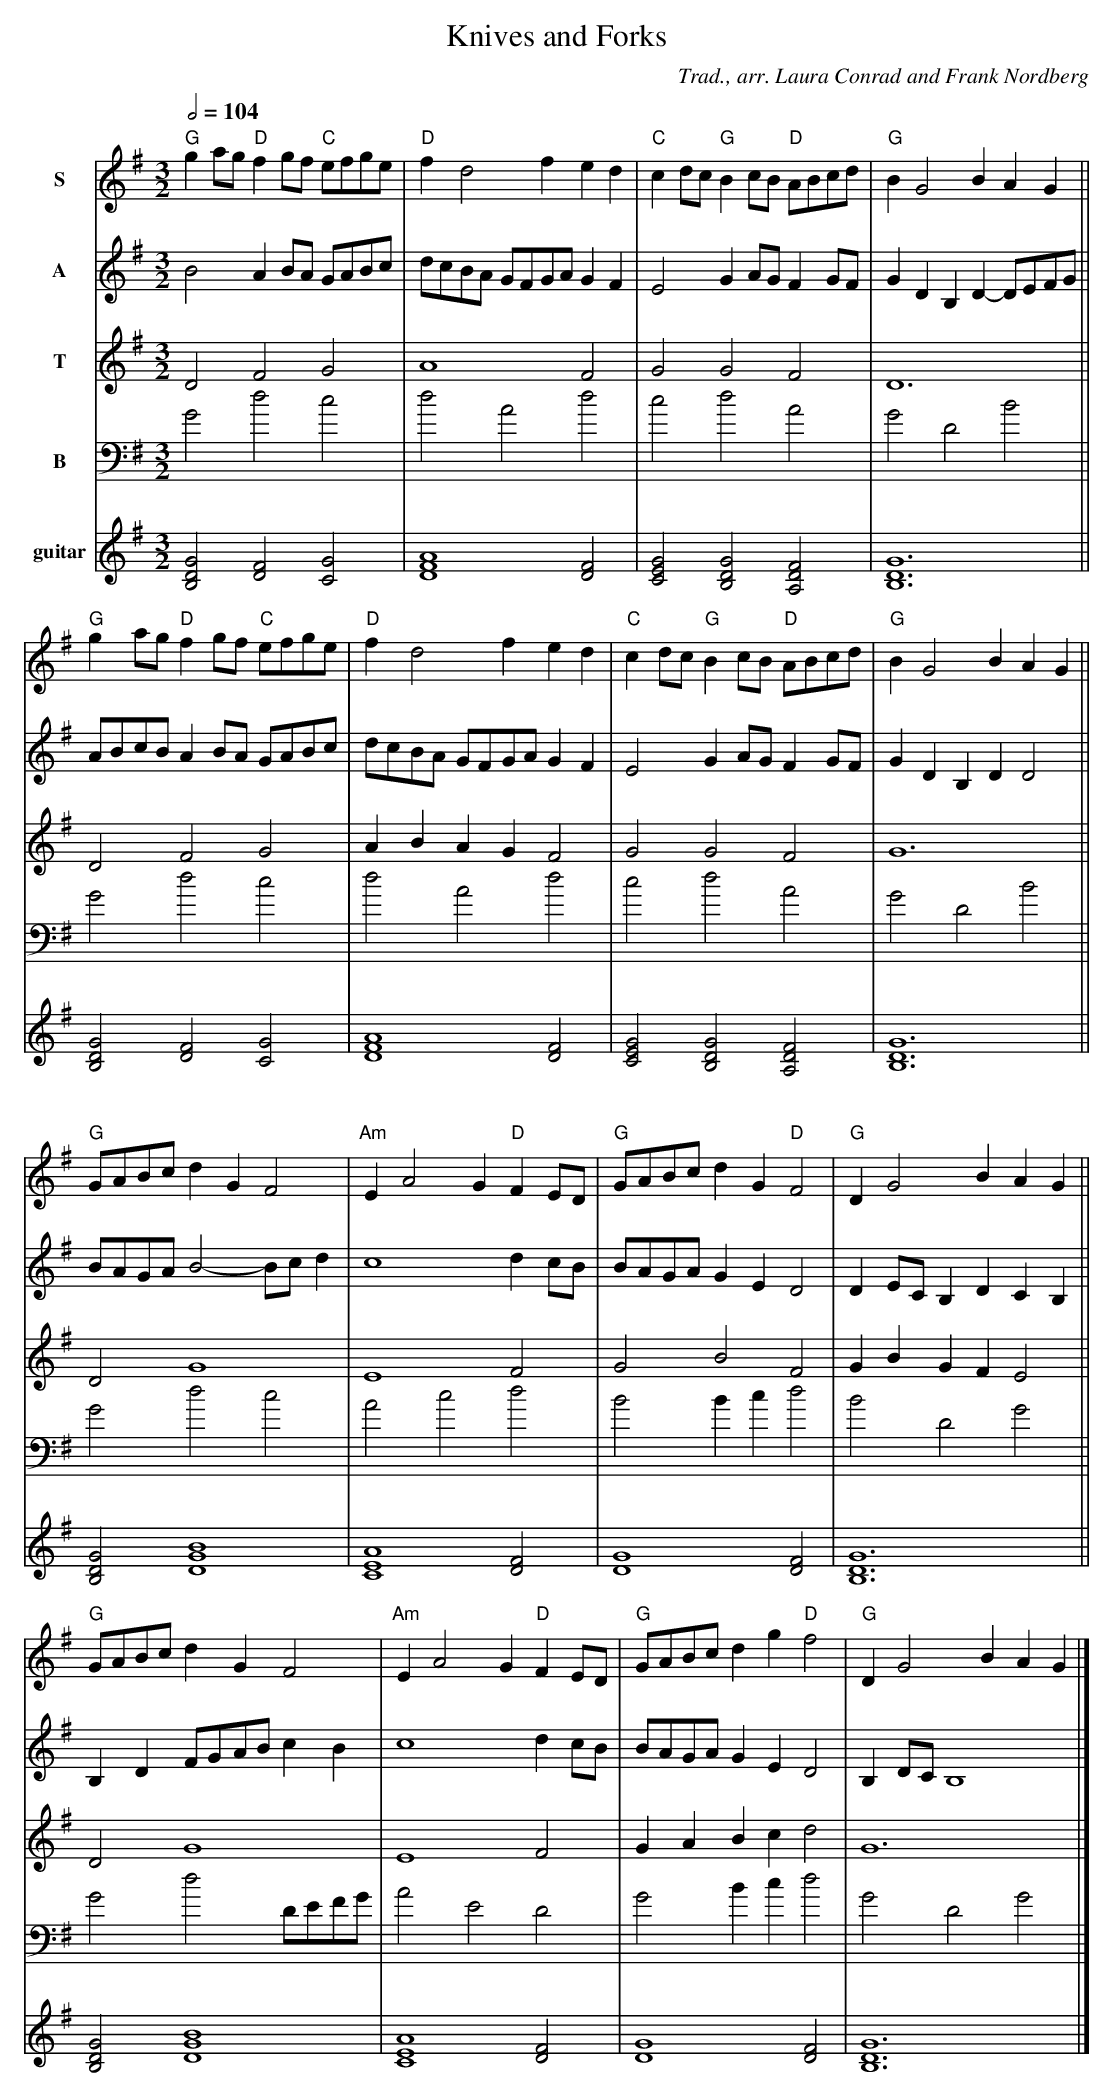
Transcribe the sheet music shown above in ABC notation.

X:1
T:Knives and Forks
C:Trad., arr. Laura Conrad and Frank Nordberg
M:3/2
Q:1/2=104
L:1/8
K:G
V:1 name=S
"G"g2 ag "D"f2  gf "C"efge | "D"f2 d4 f2 e2 d2 | "C"c2 dc "G"B2 cB "D"ABcd |"G"B2 G4 B2 A2 G2 ||
"G"g2 ag "D"f2  gf "C"efge | "D"f2 d4 f2 e2 d2 | "C"c2 dc "G"B2 cB "D"ABcd |"G"B2 G4 B2 A2 G2 ||
"G"GABc d2 G2 F4 | "Am"E2 A4 G2 "D"F2 ED | "G"GABc d2 G2 "D"F4 | "G" D2 G4 B2 A2 G2 ||
"G"GABc d2 G2 F4 | "Am"E2 A4 G2 "D"F2 ED | "G"GABc d2 g2 "D"f4 | "G" D2 G4 B2 A2 G2 |]
V:2 name=A
K:G
L:1/8
B4 A2BA GABc|dcBA GFGA G2F2|E4G2AG F2GF|G2D2 B,2D2- DEFG||
ABcB A2BA GABc|dcBA GFGA G2F2|E4G2AG F2GF|G2D2 B,2D2 D4||
BAGA B4- Bcd2|c8 d2cB|BAGA G2E2 D4|D2EC B,2D2 C2B,2||
B,2D2 FGAB c2B2|c8 d2cB|BAGA G2E2 D4|B,2DC B,8|]
V:3 name=T
K:G -8va
L:1/2
D F G | A2 F          | G G F | D3 ||
D F G | A/ B/ A/ G/ F | G G F | G3 ||
D G2  | E2 F          | G B F         | G/ B/ G/ F/ E||
D G2  | E2 F          | G/ A/ B/ c/ d | G3 |]
V:4 name=B
K:G bass
M:3/2
L:1/2
G d  c | d A d   | c d A | G D B ||
G d  c | d A d   | c d A | G D B ||
G d c   | A c d  | B B/ c/  d | B D G ||
G d D/4E/4F/4G/4   |  A E D  | G B/ c/  d | G D G |]
V:5 name=guitar
L:1/2
[GDB,][FD][CG]|[A2F2D2][FD]|[CEG][GDB,][FDA,]|[G3D3B,3]||
[GDB,][FD][CG]|[A2F2D2][FD]|[CEG][GDB,][FDA,]|[G3D3B,3]||
[GDB,][G2D2B2]|[A2E2C2][FD]|[D2G2][DF]|[G3D3B,3]||
[GDB,][G2D2B2]|[A2E2C2][FD]|[D2G2][DF]|[G3D3B,3]|]
